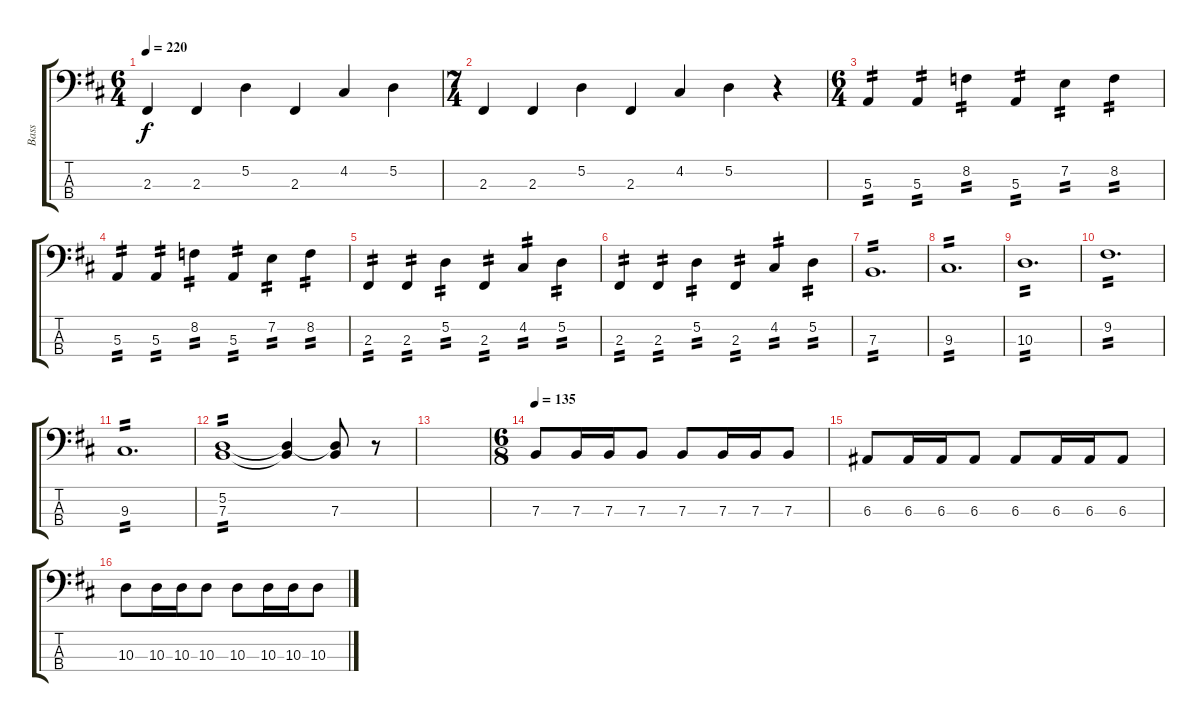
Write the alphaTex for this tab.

\track ("Bass" "Bass") {instrument electricbasspick}
\staff {score tabs}
\tuning (D2 A1 E1 B0) {hide}
\ts (6 4)
\tempo 220
\clef f4
\ks bminor
2.3.4{dy f} 2.3.4 5.2.4 2.3.4 4.2.4 5.2.4 |
\ts (7 4)
2.3.4 2.3.4 5.2.4 2.3.4 4.2.4 5.2.4 r.4 |
\ts (6 4)
5.3.4{tp 2} 5.3.4{tp 2} 8.2.4{tp 2} 5.3.4{tp 2} 7.2.4{tp 2} 8.2.4{tp 2} |
5.3.4{tp 2} 5.3.4{tp 2} 8.2.4{tp 2} 5.3.4{tp 2} 7.2.4{tp 2} 8.2.4{tp 2} |
2.3.4{tp 2} 2.3.4{tp 2} 5.2.4{tp 2} 2.3.4{tp 2} 4.2.4{tp 2} 5.2.4{tp 2} |
2.3.4{tp 2} 2.3.4{tp 2} 5.2.4{tp 2} 2.3.4{tp 2} 4.2.4{tp 2} 5.2.4{tp 2} |
7.3.1{d tp 2} |
9.3.1{d tp 2} |
10.3.1{d tp 2} |
9.2.1{d tp 2} |
9.3.1{d tp 2} |
(5.2 7.3).1{tp 2} (5.2{t} 7.3{t}).4 (5.2{t} 7.3).8 r.8 |
|
\ts (6 8)
\tempo 135
7.3.8 7.3.16 7.3.16 7.3.8 7.3.8 7.3.16 7.3.16 7.3.8 |
6.3.8 6.3.16 6.3.16 6.3.8 6.3.8 6.3.16 6.3.16 6.3.8 |
10.3.8 10.3.16 10.3.16 10.3.8 10.3.8 10.3.16 10.3.16 10.3.8
